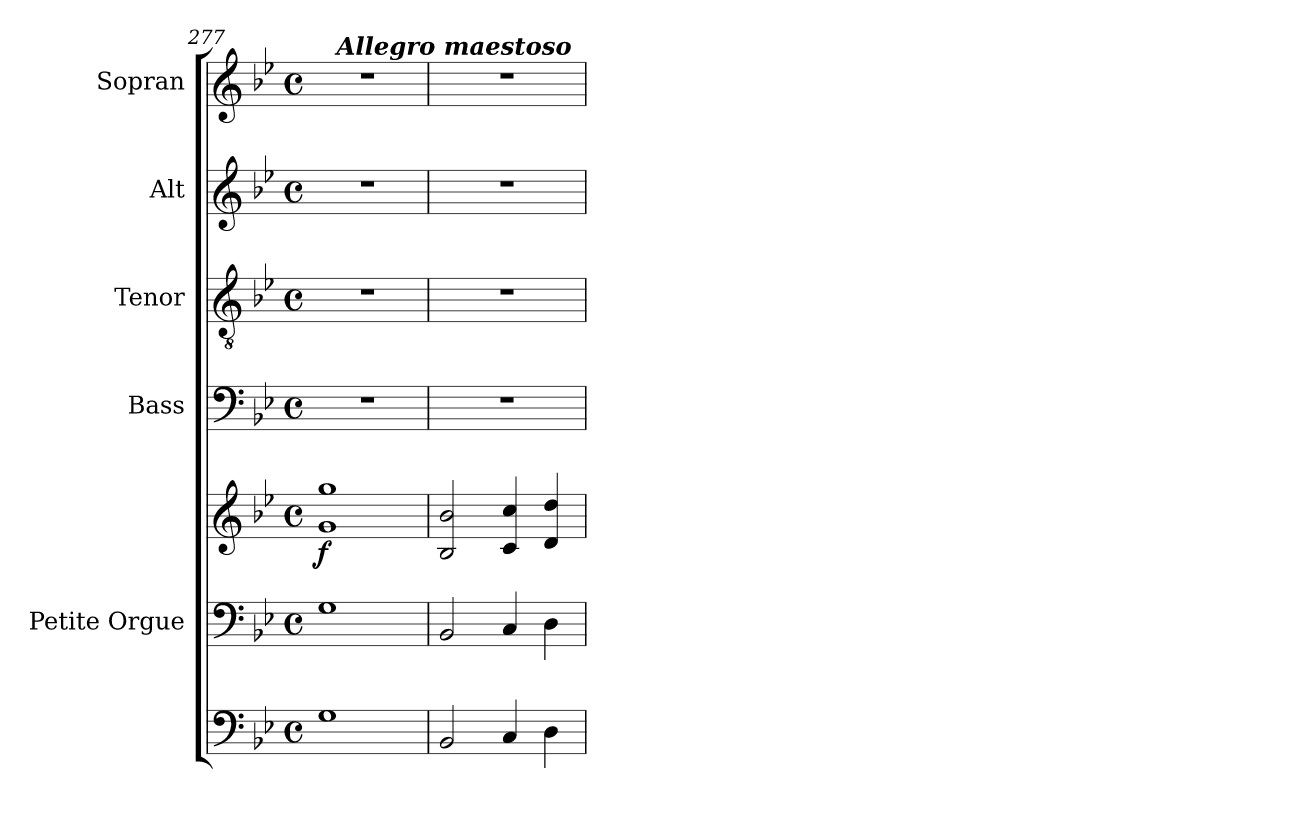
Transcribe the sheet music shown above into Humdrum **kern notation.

**kern	**kern	**kern	**dynam	**kern	**kern	**kern	**kern
*part6	*part5	*part5	*part5	*part4	*part3	*part2	*part1
*staff7	*staff6	*staff5	*staff5/6	*staff4	*staff3	*staff2	*staff1
*	*I"Petite Orgue	*	*	*I"Bass	*I"Tenor	*I"Alt	*I"Sopran
*	*I'Org. 1	*	*	*I'B.	*I'T.	*I'A.	*I'S.
*clefF4	*clefF4	*clefG2	*	*clefF4	*clefGv2	*clefG2	*clefG2
*k[b-e-]	*k[b-e-]	*k[b-e-]	*	*k[b-e-]	*k[b-e-]	*k[b-e-]	*k[b-e-]
*B-:	*B-:	*B-:	*	*B-:	*B-:	*B-:	*B-:
*M4/4	*M4/4	*M4/4	*	*M4/4	*M4/4	*M4/4	*M4/4
*met(c)	*met(c)	*met(c)	*	*met(c)	*met(c)	*met(c)	*met(c)
=277	=277	=277	=277	=277	=277	=277	=277
!	!	!	!LO:DY:b	!	!	!	!
*	*	*	*	*	*	*	*^
1G	1G	1g 1gg	f	1r	1r	1r	1r	16ryy
!	!	!	!	!	!	!	!	!LO:TX:a:Bi:t=Allegro maestoso
.	.	.	.	.	.	.	.	2...ryy
*	*	*	*	*	*	*	*v	*v
=278	=278	=278	=278	=278	=278	=278	=278
2BB-/	2BB-/	2B-/ 2b-/	.	1r	1r	1r	1r
4C/	4C/	4c/ 4cc/	.	.	.	.	.
4D\	4D\	4d/ 4dd/	.	.	.	.	.
=	=	=	=	=	=	=	=
*-	*-	*-	*-	*-	*-	*-	*-
